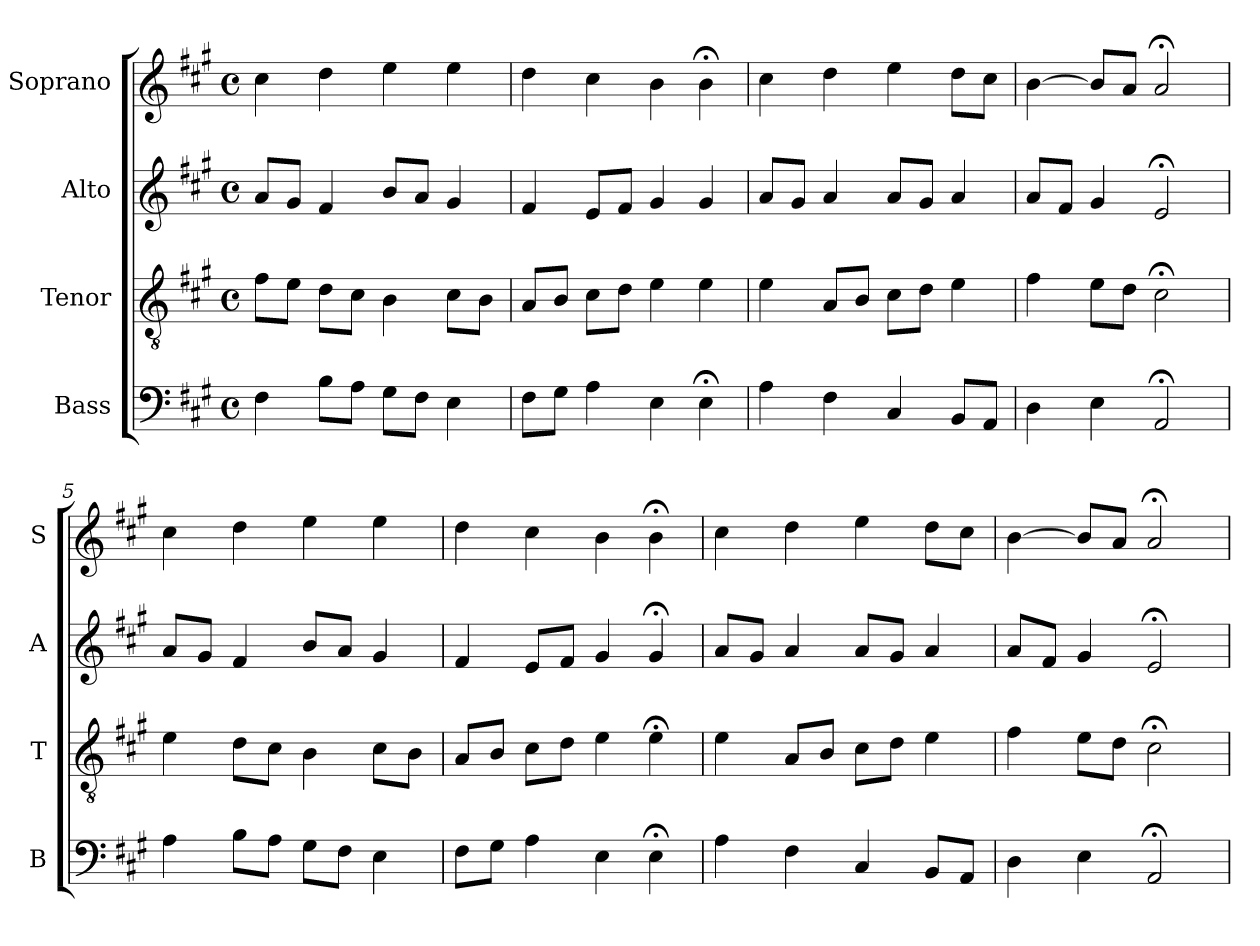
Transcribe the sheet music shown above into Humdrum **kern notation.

**kern	**kern	**kern	**kern
*part4	*part3	*part2	*part1
*staff4	*staff3	*staff2	*staff1
*I"Bass	*I"Tenor	*I"Alto	*I"Soprano
*I'B	*I'T	*I'A	*I'S
*clefF4	*clefGv2	*clefG2	*clefG2
*k[f#c#g#]	*k[f#c#g#]	*k[f#c#g#]	*k[f#c#g#]
*A:	*A:	*A:	*A:
*M4/4	*M4/4	*M4/4	*M4/4
*met(c)	*met(c)	*met(c)	*met(c)
*MM100	*MM100	*MM100	*MM100
=1	=1	=1	=1
4F#	8f#L	8aL	4cc#
.	8eJ	8g#J	.
8BL	8dL	4f#	4dd
8AJ	8c#J	.	.
8G#L	4B	8bL	4ee
8F#J	.	8aJ	.
4E	8c#L	4g#	4ee
.	8BJ	.	.
=2	=2	=2	=2
8F#L	8AL	4f#	4dd
8G#J	8BJ	.	.
4A	8c#L	8eL	4cc#
.	8dJ	8f#J	.
4E	4e	4g#	4b
4E;<	4e	4g#	4b;<
=3	=3	=3	=3
4A	4e	8aL	4cc#
.	.	8g#J	.
4F#	8AL	4a	4dd
.	8BJ	.	.
4C#	8c#L	8aL	4ee
.	8dJ	8g#J	.
8BBL	4e	4a	8ddL
8AAJ	.	.	8cc#J
=4	=4	=4	=4
4D	4f#	8aL	[4bi
.	.	8f#J	.
4E	8eiL	4g#	8biL]
.	8diJ	.	8aiJ
2AA;<	2c#;<	2e;<	2a;<
=5	=5	=5	=5
4A	4e	8aL	4cc#
.	.	8g#J	.
8BL	8dL	4f#	4dd
8AJ	8c#J	.	.
8G#L	4B	8bL	4ee
8F#J	.	8aJ	.
4E	8c#L	4g#	4ee
.	8BJ	.	.
=6	=6	=6	=6
8F#L	8AL	4f#	4dd
8G#J	8BJ	.	.
4A	8c#L	8eL	4cc#
.	8dJ	8f#J	.
4E	4e	4g#	4b
4E;<	4e;<	4g#;<	4b;<
=7	=7	=7	=7
4A	4e	8aL	4cc#
.	.	8g#J	.
4F#	8AL	4a	4dd
.	8BJ	.	.
4C#	8c#L	8aL	4ee
.	8dJ	8g#J	.
8BBL	4e	4a	8ddL
8AAJ	.	.	8cc#J
=8	=8	=8	=8
4D	4f#	8aL	[4bi
.	.	8f#J	.
4E	8eiL	4g#	8biL]
.	8diJ	.	8aiJ
2AA;<	2c#;<	2e;<	2a;<
=	=	=	=
*-	*-	*-	*-
